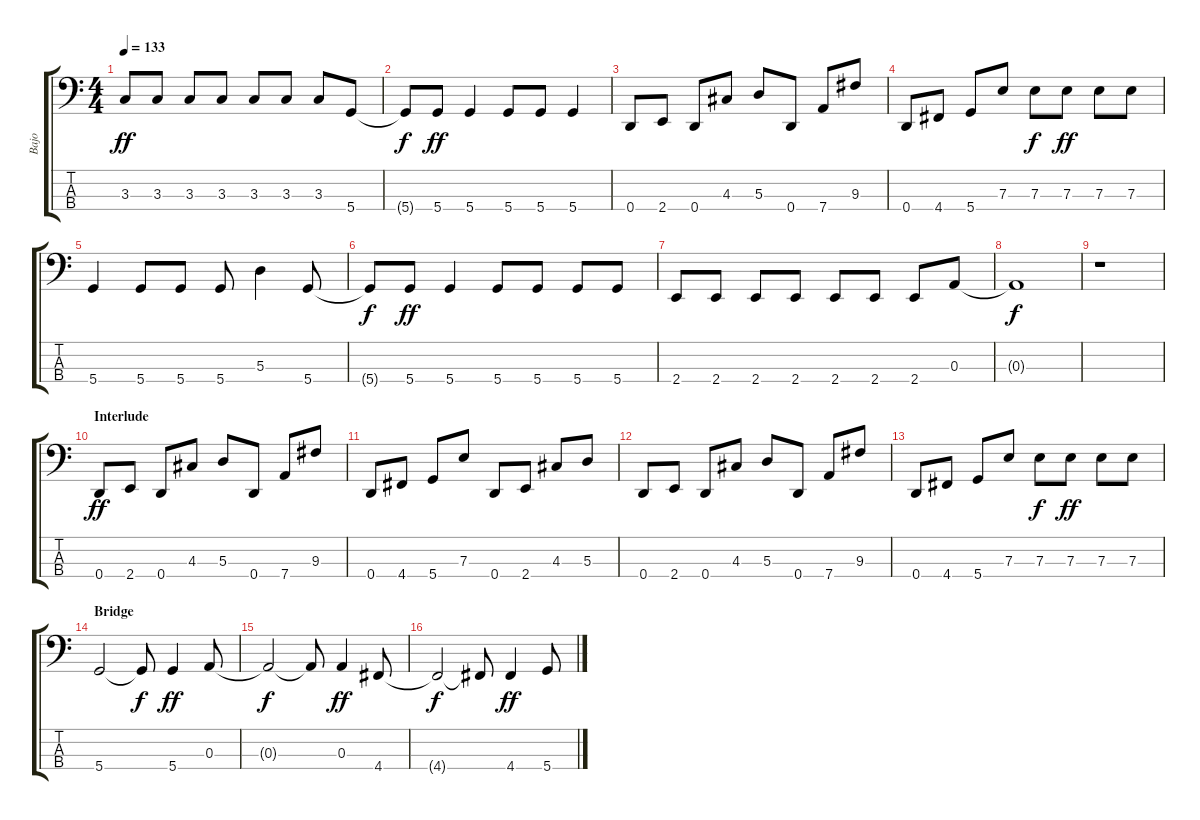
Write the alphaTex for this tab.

\track ("Bajo" "Bajo") {instrument electricbassfinger}
\staff {score tabs}
\tuning (G2 D2 A1 D1) {hide}
\ts (4 4)
\tempo 133
\clef f4
\ks c
3.3.8{dy ff} 3.3.8 3.3.8 3.3.8 3.3.8 3.3.8 3.3.8 5.4.8 |
5.4{t}.8{dy f} 5.4.8{dy ff} 5.4.4 5.4.8 5.4.8 5.4.4 |
0.4.8 2.4.8 0.4.8 4.3.8 5.3.8 0.4.8 7.4.8 9.3.8 |
0.4.8 4.4.8 5.4.8 7.3.8 7.3.8{dy f} 7.3.8{dy ff} 7.3.8 7.3.8 |
5.4.4 5.4.8 5.4.8 5.4.8 5.3.4 5.4.8 |
5.4{t}.8{dy f} 5.4.8{dy ff} 5.4.4 5.4.8 5.4.8 5.4.8 5.4.8 |
2.4.8 2.4.8 2.4.8 2.4.8 2.4.8 2.4.8 2.4.8 0.3.8 |
0.3{t}.1{dy f} |
r.1 |
\section ("" "Interlude")
0.4.8{dy ff} 2.4.8 0.4.8 4.3.8 5.3.8 0.4.8 7.4.8 9.3.8 |
0.4.8 4.4.8 5.4.8 7.3.8 0.4.8 2.4.8 4.3.8 5.3.8 |
0.4.8 2.4.8 0.4.8 4.3.8 5.3.8 0.4.8 7.4.8 9.3.8 |
0.4.8 4.4.8 5.4.8 7.3.8 7.3.8{dy f} 7.3.8{dy ff} 7.3.8 7.3.8 |
\section ("" "Bridge")
5.4.2 5.4{t}.8{dy f} 5.4.4{dy ff} 0.3.8 |
0.3{t}.2{dy f} 0.3{t}.8 0.3.4{dy ff} 4.4.8 |
4.4{t}.2{dy f} 4.4{t}.8 4.4.4{dy ff} 5.4.8
